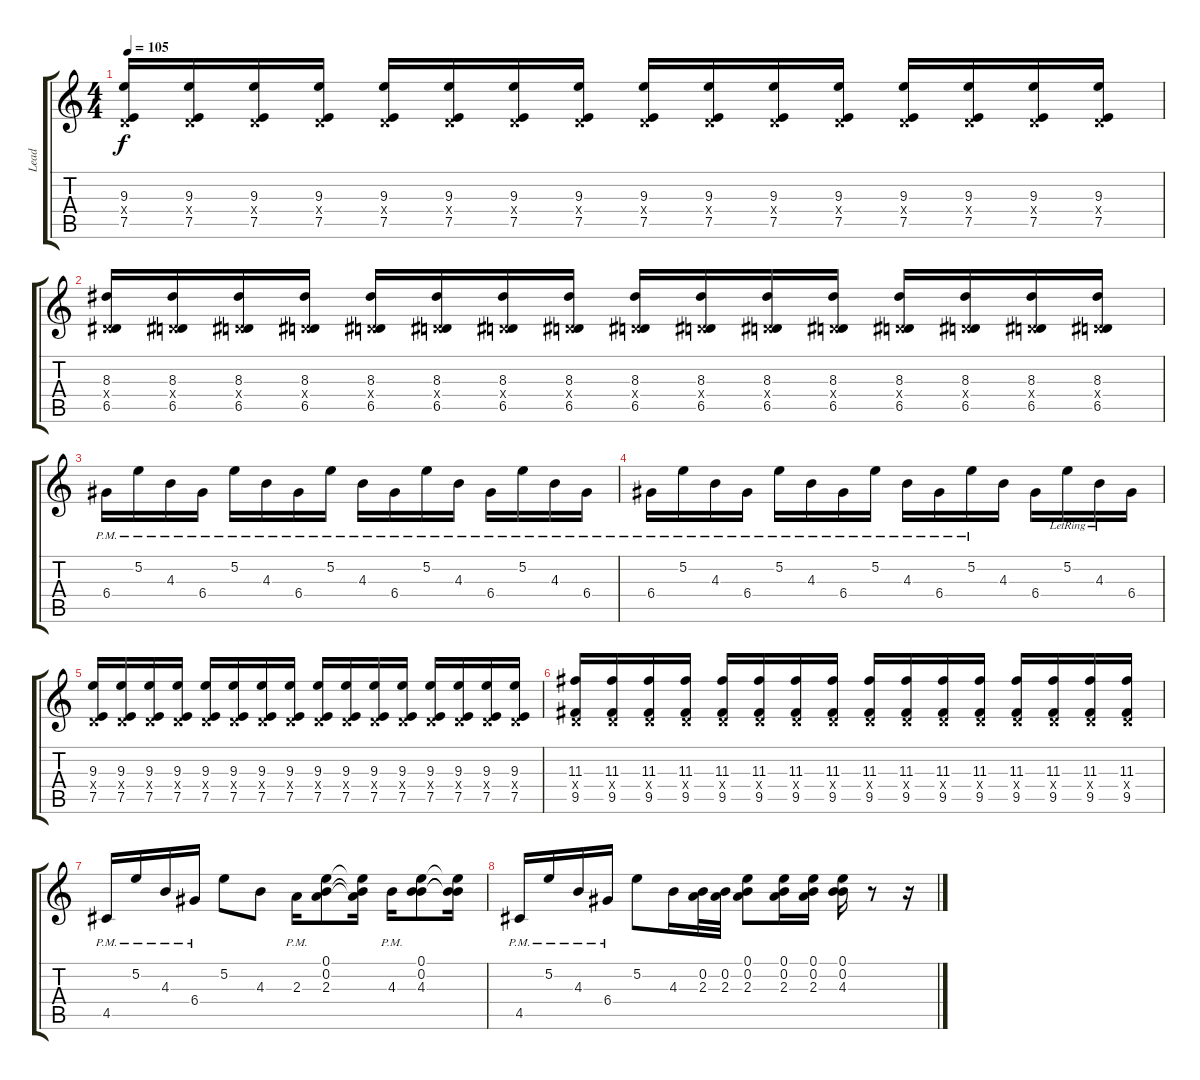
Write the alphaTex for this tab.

\track ("Lead" "Lead") {instrument distortionguitar}
\staff {score tabs}
\tuning (E4 B3 G3 D3 A2 E2) {hide}
\ts (4 4)
\tempo 105
\clef g2
\ks c
(9.3 0.4{x} 7.5).16{dy f} (9.3 0.4{x} 7.5).16 (9.3 0.4{x} 7.5).16 (9.3 0.4{x} 7.5).16 (9.3 0.4{x} 7.5).16 (9.3 0.4{x} 7.5).16 (9.3 0.4{x} 7.5).16 (9.3 0.4{x} 7.5).16 (9.3 0.4{x} 7.5).16 (9.3 0.4{x} 7.5).16 (9.3 0.4{x} 7.5).16 (9.3 0.4{x} 7.5).16 (9.3 0.4{x} 7.5).16 (9.3 0.4{x} 7.5).16 (9.3 0.4{x} 7.5).16 (9.3 0.4{x} 7.5).16 |
(8.3 0.4{x} 6.5).16 (8.3 0.4{x} 6.5).16 (8.3 0.4{x} 6.5).16 (8.3 0.4{x} 6.5).16 (8.3 0.4{x} 6.5).16 (8.3 0.4{x} 6.5).16 (8.3 0.4{x} 6.5).16 (8.3 0.4{x} 6.5).16 (8.3 0.4{x} 6.5).16 (8.3 0.4{x} 6.5).16 (8.3 0.4{x} 6.5).16 (8.3 0.4{x} 6.5).16 (8.3 0.4{x} 6.5).16 (8.3 0.4{x} 6.5).16 (8.3 0.4{x} 6.5).16 (8.3 0.4{x} 6.5).16 |
6.4{pm}.16 5.2{pm}.16 4.3{pm}.16 6.4{pm}.16 5.2{pm}.16 4.3{pm}.16 6.4{pm}.16 5.2{pm}.16 4.3{pm}.16 6.4{pm}.16 5.2{pm}.16 4.3{pm}.16 6.4{pm}.16 5.2{pm}.16 4.3{pm}.16 6.4{pm}.16 |
6.4{pm}.16 5.2{pm}.16 4.3{pm}.16 6.4{pm}.16 5.2{pm}.16 4.3{pm}.16 6.4{pm}.16 5.2{pm}.16 4.3{pm}.16 6.4{pm}.16 5.2{pm}.16 4.3.16 6.4.16 5.2{lr}.16 4.3{lr}.16 6.4.16 |
(9.3 0.4{x} 7.5).16 (9.3 0.4{x} 7.5).16 (9.3 0.4{x} 7.5).16 (9.3 0.4{x} 7.5).16 (9.3 0.4{x} 7.5).16 (9.3 0.4{x} 7.5).16 (9.3 0.4{x} 7.5).16 (9.3 0.4{x} 7.5).16 (9.3 0.4{x} 7.5).16 (9.3 0.4{x} 7.5).16 (9.3 0.4{x} 7.5).16 (9.3 0.4{x} 7.5).16 (9.3 0.4{x} 7.5).16 (9.3 0.4{x} 7.5).16 (9.3 0.4{x} 7.5).16 (9.3 0.4{x} 7.5).16 |
(11.3 0.4{x} 9.5).16 (11.3 0.4{x} 9.5).16 (11.3 0.4{x} 9.5).16 (11.3 0.4{x} 9.5).16 (11.3 0.4{x} 9.5).16 (11.3 0.4{x} 9.5).16 (11.3 0.4{x} 9.5).16 (11.3 0.4{x} 9.5).16 (11.3 0.4{x} 9.5).16 (11.3 0.4{x} 9.5).16 (11.3 0.4{x} 9.5).16 (11.3 0.4{x} 9.5).16 (11.3 0.4{x} 9.5).16 (11.3 0.4{x} 9.5).16 (11.3 0.4{x} 9.5).16 (11.3 0.4{x} 9.5).16 |
4.5{pm}.16 5.2{pm}.16 4.3{pm}.16 6.4{pm}.16 5.2.8 4.3.8 2.3{pm}.16 (0.1 0.2 2.3).8 (0.1{t} 0.2{t} 2.3{t}).16 4.3{pm}.16 (0.1 0.2 4.3).8 (0.1{t} 0.2{t} 4.3{t}).16 |
4.5{pm}.16 5.2{pm}.16 4.3{pm}.16 6.4{pm}.16 5.2.8 4.3.16 (0.2 2.3).32 (0.2 2.3).32 (0.1 0.2 2.3).8 (0.1 0.2 2.3).16 (0.1 0.2 2.3).16 (0.1 0.2 4.3).16 r.8 r.16
